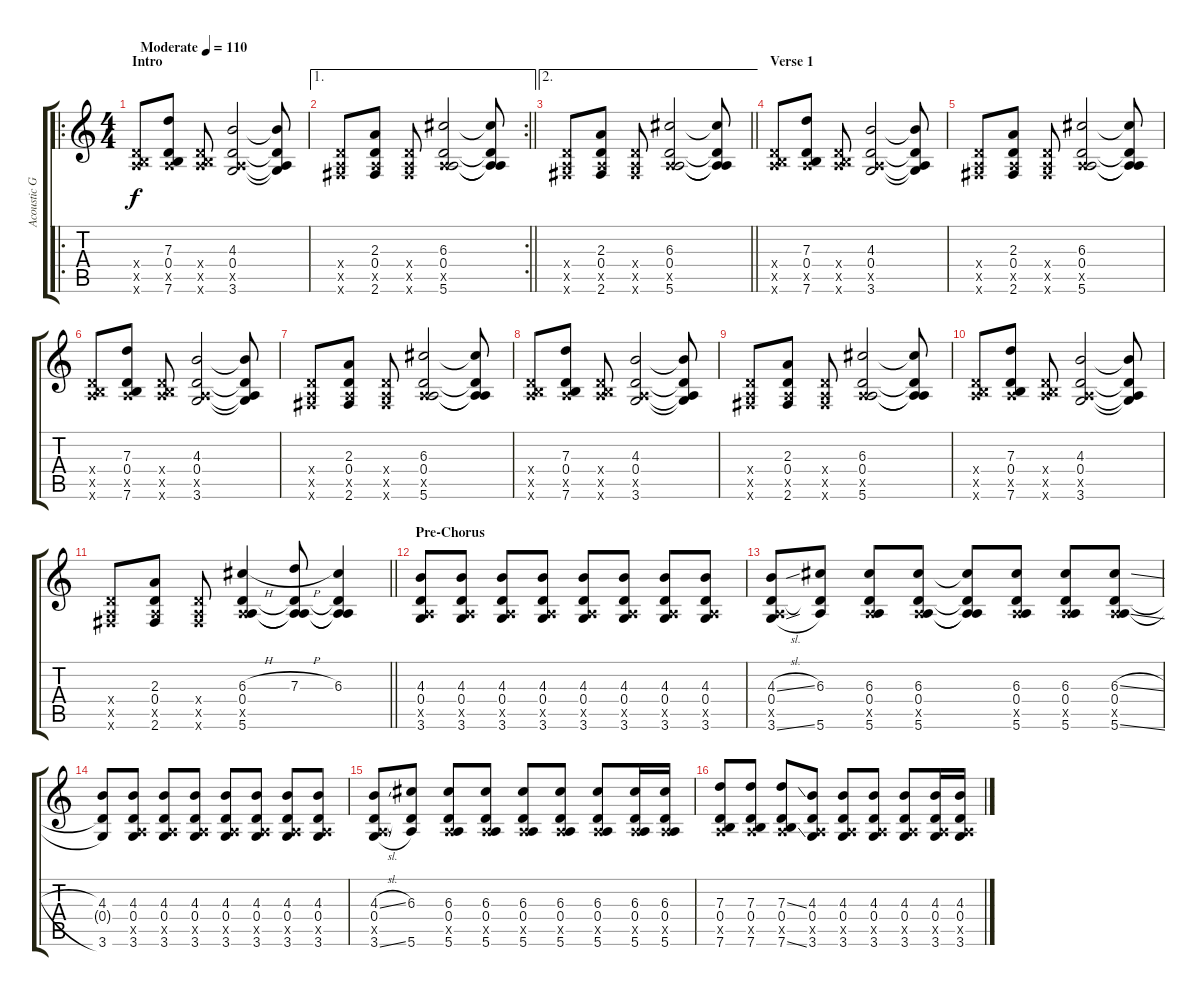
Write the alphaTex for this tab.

\track ("Acoustic Guitar" "Acoustic G") {instrument acousticguitarsteel}
\staff {score tabs}
\tuning (E4 B3 G3 D3 A2 E2) {hide}
\ro
\ts (4 4)
\section ("" "Intro")
\tempo (110 "Moderate")
\clef g2
\ks c
(0.4{x} 0.5{x} 7.6{x}).8{dy f instrument acousticguitarsteel} (7.3 0.4 0.5{x} 7.6).8 (0.4{x} 0.5{x} 7.6{x}).8 (4.3 0.4 0.5{x} 3.6).2 (4.3{t} 0.4{t} 0.5{t} 3.6{t}).8 |
\ae 1
\rc 2
\barLineRight lightlight
(0.4{x} 0.5{x} 2.6{x}).8 (2.3 0.4 0.5{x} 2.6).8 (0.4{x} 0.5{x} 2.6{x}).8 (6.3 0.4 0.5{x} 5.6).2 (6.3{t} 0.4{t} 0.5{t} 5.6{t}).8 |
\ae 2
\barLineRight lightlight
(0.4{x} 0.5{x} 2.6{x}).8 (2.3 0.4 0.5{x} 2.6).8 (0.4{x} 0.5{x} 2.6{x}).8 (6.3 0.4 0.5{x} 5.6).2 (6.3{t} 0.4{t} 0.5{t} 5.6{t}).8 |
\section ("" "Verse 1")
(0.4{x} 0.5{x} 7.6{x}).8 (7.3 0.4 0.5{x} 7.6).8 (0.4{x} 0.5{x} 7.6{x}).8 (4.3 0.4 0.5{x} 3.6).2 (4.3{t} 0.4{t} 0.5{t} 3.6{t}).8 |
(0.4{x} 0.5{x} 2.6{x}).8 (2.3 0.4 0.5{x} 2.6).8 (0.4{x} 0.5{x} 2.6{x}).8 (6.3 0.4 0.5{x} 5.6).2 (6.3{t} 0.4{t} 0.5{t} 5.6{t}).8 |
(0.4{x} 0.5{x} 7.6{x}).8 (7.3 0.4 0.5{x} 7.6).8 (0.4{x} 0.5{x} 7.6{x}).8 (4.3 0.4 0.5{x} 3.6).2 (4.3{t} 0.4{t} 0.5{t} 3.6{t}).8 |
(0.4{x} 0.5{x} 2.6{x}).8 (2.3 0.4 0.5{x} 2.6).8 (0.4{x} 0.5{x} 2.6{x}).8 (6.3 0.4 0.5{x} 5.6).2 (6.3{t} 0.4{t} 0.5{t} 5.6{t}).8 |
(0.4{x} 0.5{x} 7.6{x}).8 (7.3 0.4 0.5{x} 7.6).8 (0.4{x} 0.5{x} 7.6{x}).8 (4.3 0.4 0.5{x} 3.6).2 (4.3{t} 0.4{t} 0.5{t} 3.6{t}).8 |
(0.4{x} 0.5{x} 2.6{x}).8 (2.3 0.4 0.5{x} 2.6).8 (0.4{x} 0.5{x} 2.6{x}).8 (6.3 0.4 0.5{x} 5.6).2 (6.3{t} 0.4{t} 0.5{t} 5.6{t}).8 |
(0.4{x} 0.5{x} 7.6{x}).8 (7.3 0.4 0.5{x} 7.6).8 (0.4{x} 0.5{x} 7.6{x}).8 (4.3 0.4 0.5{x} 3.6).2 (4.3{t} 0.4{t} 0.5{t} 3.6{t}).8 |
\barLineRight lightlight
(0.4{x} 0.5{x} 2.6{x}).8 (2.3 0.4 0.5{x} 2.6).8 (0.4{x} 0.5{x} 2.6{x}).8 (6.3{h} 0.4 0.5{x} 5.6).4 (7.3{h} 0.4{t} 0.5{t} 5.6{t}).8 (6.3 0.4{t} 0.5{t} 5.6{t}).4 |
\section ("" "Pre-Chorus")
(4.3 0.4 0.5{x} 3.6).8 (4.3 0.4 0.5{x} 3.6).8 (4.3 0.4 0.5{x} 3.6).8 (4.3 0.4 0.5{x} 3.6).8 (4.3 0.4 0.5{x} 3.6).8 (4.3 0.4 0.5{x} 3.6).8 (4.3 0.4 0.5{x} 3.6).8 (4.3 0.4 0.5{x} 3.6).8 |
(4.3{sl} 0.4 0.5{x} 3.6{sl}).8 (6.3 0.4{t} 5.6).8 (6.3 0.4 0.5{x} 5.6).8 (6.3 0.4 0.5{x} 5.6).8 (6.3{t} 0.4{t} 0.5{t} 5.6{t}).8 (6.3 0.4 0.5{x} 5.6).8 (6.3 0.4 0.5{x} 5.6).8 (6.3{sl} 0.4 0.5{x} 5.6{sl}).8 |
(4.3 0.4{t} 3.6).8 (4.3 0.4 0.5{x} 3.6).8 (4.3 0.4 0.5{x} 3.6).8 (4.3 0.4 0.5{x} 3.6).8 (4.3 0.4 0.5{x} 3.6).8 (4.3 0.4 0.5{x} 3.6).8 (4.3 0.4 0.5{x} 3.6).8 (4.3 0.4 0.5{x} 3.6).8 |
(4.3{sl} 0.4 0.5{x} 3.6{sl}).8 (6.3 0.4{t} 5.6).8 (6.3 0.4 0.5{x} 5.6).8 (6.3 0.4 0.5{x} 5.6).8 (6.3 0.4 0.5{x} 5.6).8 (6.3 0.4 0.5{x} 5.6).8 (6.3 0.4 0.5{x} 5.6).8 (6.3 0.4 0.5{x} 5.6).16 (6.3 0.4 0.5{x} 5.6).16 |
(7.3 0.4 0.5{x} 7.6).8 (7.3 0.4 0.5{x} 7.6).8 (7.3{ss} 0.4 0.5{x} 7.6{ss}).8 (4.3 0.4 0.5{x} 3.6).8 (4.3 0.4 0.5{x} 3.6).8 (4.3 0.4 0.5{x} 3.6).8 (4.3 0.4 0.5{x} 3.6).8 (4.3 0.4 0.5{x} 3.6).16 (4.3 0.4 0.5{x} 3.6).16
